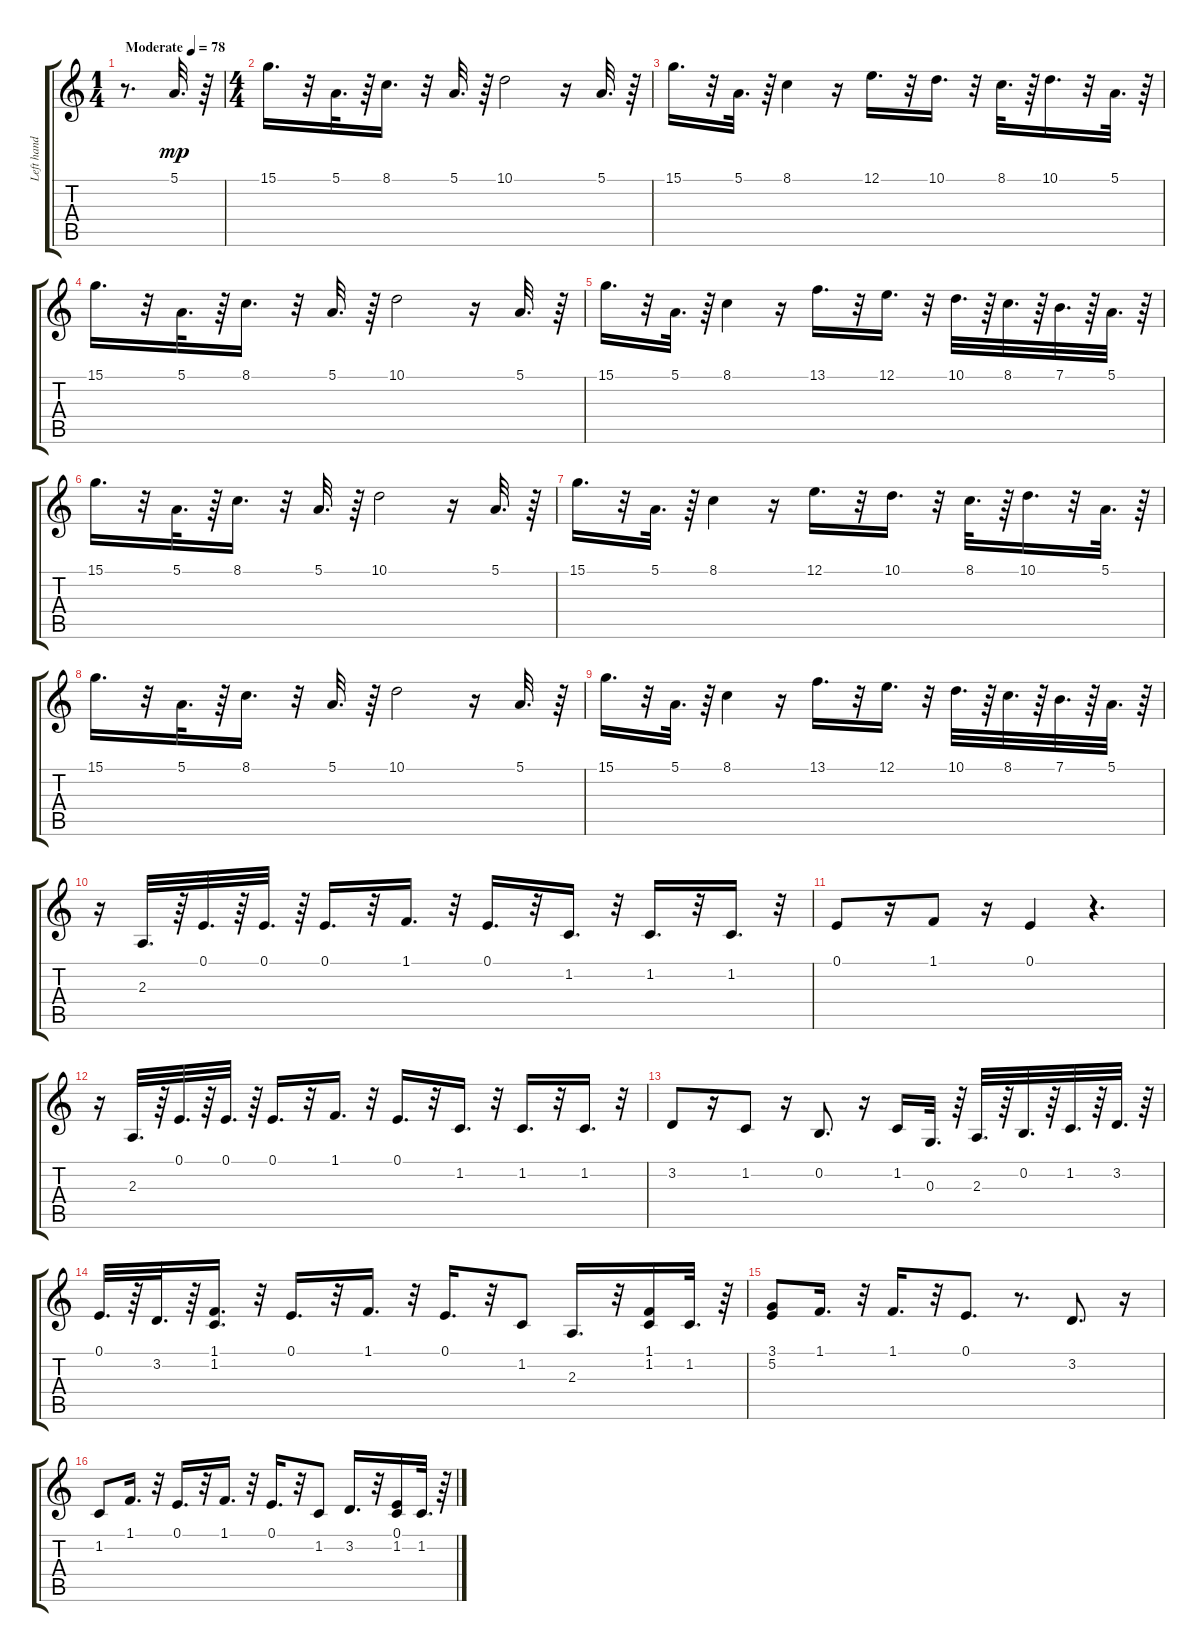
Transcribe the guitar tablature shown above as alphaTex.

\track ("Left hand + Vocals" "Left hand ") {instrument acousticgrandpiano}
\staff {score tabs}
\tuning (E4 B3 G3 D3 A2 E2) {hide}
\ts (1 4)
\tempo (78 "Moderate")
\clef g2
\ks c
r.8{d dy mp instrument acousticgrandpiano} 5.1.32{d} r.64 |
\ts (4 4)
15.1.16{d} r.32 5.1.32{d} r.64 8.1.16{d} r.32 5.1.32{d} r.64 10.1.2 r.16 5.1.32{d} r.64 |
15.1.16{d} r.32 5.1.32{d} r.64 8.1.4 r.16 12.1.16{d} r.32 10.1.16{d} r.32 8.1.32{d} r.64 10.1.16{d} r.32 5.1.32{d} r.64 |
15.1.16{d} r.32 5.1.32{d} r.64 8.1.16{d} r.32 5.1.32{d} r.64 10.1.2 r.16 5.1.32{d} r.64 |
15.1.16{d} r.32 5.1.32{d} r.64 8.1.4 r.16 13.1.16{d} r.32 12.1.16{d} r.32 10.1.32{d} r.64 8.1.32{d} r.64 7.1.32{d} r.64 5.1.32{d} r.64 |
15.1.16{d} r.32 5.1.32{d} r.64 8.1.16{d} r.32 5.1.32{d} r.64 10.1.2 r.16 5.1.32{d} r.64 |
15.1.16{d} r.32 5.1.32{d} r.64 8.1.4 r.16 12.1.16{d} r.32 10.1.16{d} r.32 8.1.32{d} r.64 10.1.16{d} r.32 5.1.32{d} r.64 |
15.1.16{d} r.32 5.1.32{d} r.64 8.1.16{d} r.32 5.1.32{d} r.64 10.1.2 r.16 5.1.32{d} r.64 |
15.1.16{d} r.32 5.1.32{d} r.64 8.1.4 r.16 13.1.16{d} r.32 12.1.16{d} r.32 10.1.32{d} r.64 8.1.32{d} r.64 7.1.32{d} r.64 5.1.32{d} r.64 |
r.16 2.3.32{d} r.64 0.1.32{d} r.64 0.1.32{d} r.64 0.1.16{d} r.32 1.1.16{d} r.32 0.1.16{d} r.32 1.2.16{d} r.32 1.2.16{d} r.32 1.2.16{d} r.32 |
0.1.8 r.16 1.1.8 r.16 0.1.4 r.4{d} |
r.16 2.3.32{d} r.64 0.1.32{d} r.64 0.1.32{d} r.64 0.1.16{d} r.32 1.1.16{d} r.32 0.1.16{d} r.32 1.2.16{d} r.32 1.2.16{d} r.32 1.2.16{d} r.32 |
3.2.8 r.16 1.2.8 r.16 0.2.8{d} r.16 1.2.16 0.3.32{d} r.64 2.3.32{d} r.64 0.2.32{d} r.64 1.2.32{d} r.64 3.2.32{d} r.64 |
0.1.32{d} r.64 3.2.32{d} r.64 (1.1 1.2).16{d} r.32 0.1.16{d} r.32 1.1.16{d} r.32 0.1.16{d} r.32 1.2.8 2.3.16{d} r.32 (1.1 1.2).16 1.2.32{d} r.64 |
(3.1 5.2).8 1.1.16{d} r.32 1.1.16{d} r.32 0.1.8{d} r.8{d} 3.2.8{d} r.16 |
1.2.8 1.1.16{d} r.32 0.1.16{d} r.32 1.1.16{d} r.32 0.1.16{d} r.32 1.2.8 3.2.16{d} r.32 (0.1 1.2).16 1.2.32{d} r.64
